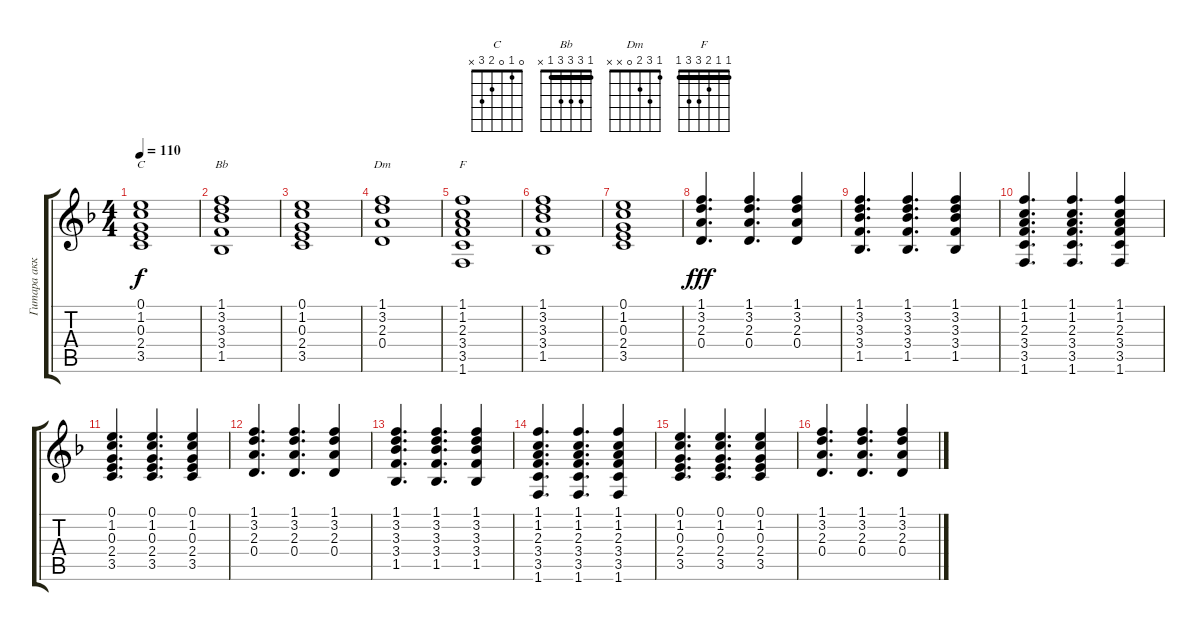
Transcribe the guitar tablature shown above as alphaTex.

\track ("Гитара акк" "Гитара акк") {instrument acousticguitarnylon}
\staff {score tabs}
\tuning (E4 B3 G3 D3 A2 E2) {hide}
\chord ("C" 0 1 0 2 3 x)
\chord ("Bb" 1 3 3 3 1 x) {barre 1}
\chord ("Dm" 1 3 2 0 x x)
\chord ("F" 1 1 2 3 3 1) {barre 1}
\ts (4 4)
\tempo 110
\clef g2
\ks f
(0.1 1.2 0.3 2.4 3.5).1{ch "C" dy f} |
(1.1 3.2 3.3 3.4 1.5).1{ch "Bb"} |
(0.1 1.2 0.3 2.4 3.5).1 |
(1.1 3.2 2.3 0.4).1{ch "Dm"} |
(1.1 1.2 2.3 3.4 3.5 1.6).1{ch "F"} |
(1.1 3.2 3.3 3.4 1.5).1 |
(0.1 1.2 0.3 2.4 3.5).1 |
(1.1 3.2 2.3 0.4).4{d dy fff} (1.1 3.2 2.3 0.4).4{d} (1.1 3.2 2.3 0.4).4 |
(1.1 3.2 3.3 3.4 1.5).4{d} (1.1 3.2 3.3 3.4 1.5).4{d} (1.1 3.2 3.3 3.4 1.5).4 |
(1.1 1.2 2.3 3.4 3.5 1.6).4{d} (1.1 1.2 2.3 3.4 3.5 1.6).4{d} (1.1 1.2 2.3 3.4 3.5 1.6).4 |
(0.1 1.2 0.3 2.4 3.5).4{d} (0.1 1.2 0.3 2.4 3.5).4{d} (0.1 1.2 0.3 2.4 3.5).4 |
(1.1 3.2 2.3 0.4).4{d} (1.1 3.2 2.3 0.4).4{d} (1.1 3.2 2.3 0.4).4 |
(1.1 3.2 3.3 3.4 1.5).4{d} (1.1 3.2 3.3 3.4 1.5).4{d} (1.1 3.2 3.3 3.4 1.5).4 |
(1.1 1.2 2.3 3.4 3.5 1.6).4{d} (1.1 1.2 2.3 3.4 3.5 1.6).4{d} (1.1 1.2 2.3 3.4 3.5 1.6).4 |
(0.1 1.2 0.3 2.4 3.5).4{d} (0.1 1.2 0.3 2.4 3.5).4{d} (0.1 1.2 0.3 2.4 3.5).4 |
(1.1 3.2 2.3 0.4).4{d} (1.1 3.2 2.3 0.4).4{d} (1.1 3.2 2.3 0.4).4
